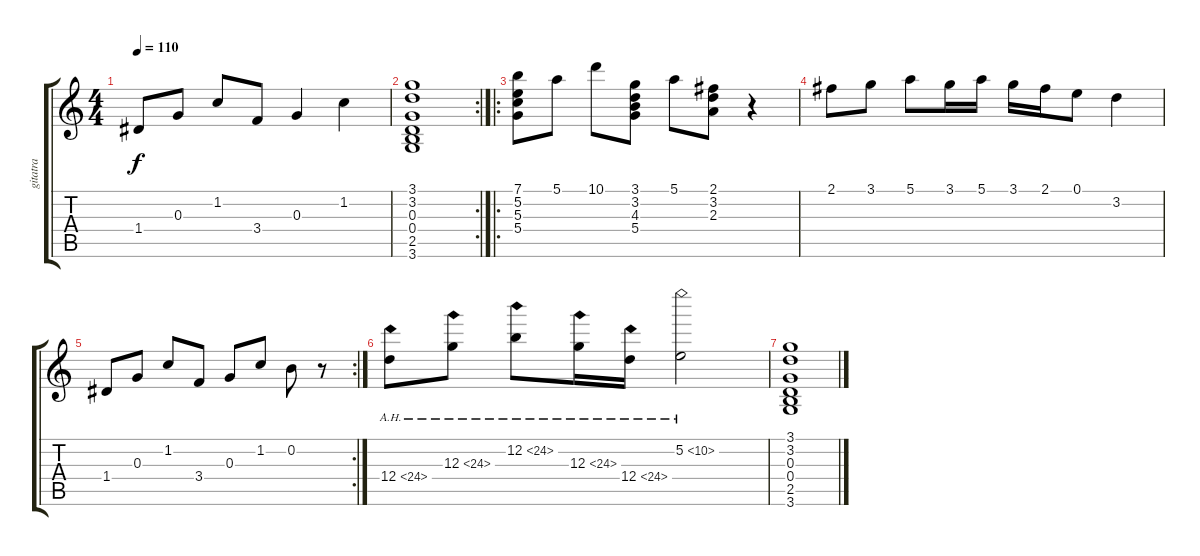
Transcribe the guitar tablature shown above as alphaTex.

\track ("gitatra" "gitatra") {instrument overdrivenguitar}
\staff {score tabs}
\tuning (E4 B3 G3 D3 A2 E2) {hide}
\ts (4 4)
\tempo 110
\clef g2
\ks c
1.4.8{dy f} 0.3.8 1.2.8 3.4.8 0.3.4 1.2.4 |
\rc 2
(3.1 3.2 0.3 0.4 2.5 3.6).1 |
\ro
(7.1 5.2 5.3 5.4).8 5.1.8 10.1.8 (3.1 3.2 4.3 5.4).8 5.1.8 (2.1 3.2 2.3).8 r.4 |
2.1.8 3.1.8 5.1.8 3.1.16 5.1.16 3.1.16 2.1.16 0.1.8 3.2.4 |
\rc 2
1.4.8 0.3.8 1.2.8 3.4.8 0.3.8 1.2.8 0.2.8 r.8 |
12.4{ah 12}.8 12.3{ah 12}.8 12.2{ah 12}.8 12.3{ah 12}.16 12.4{ah 12}.16 5.2{ah 5}.2 |
(3.1 3.2 0.3 0.4 2.5 3.6).1
